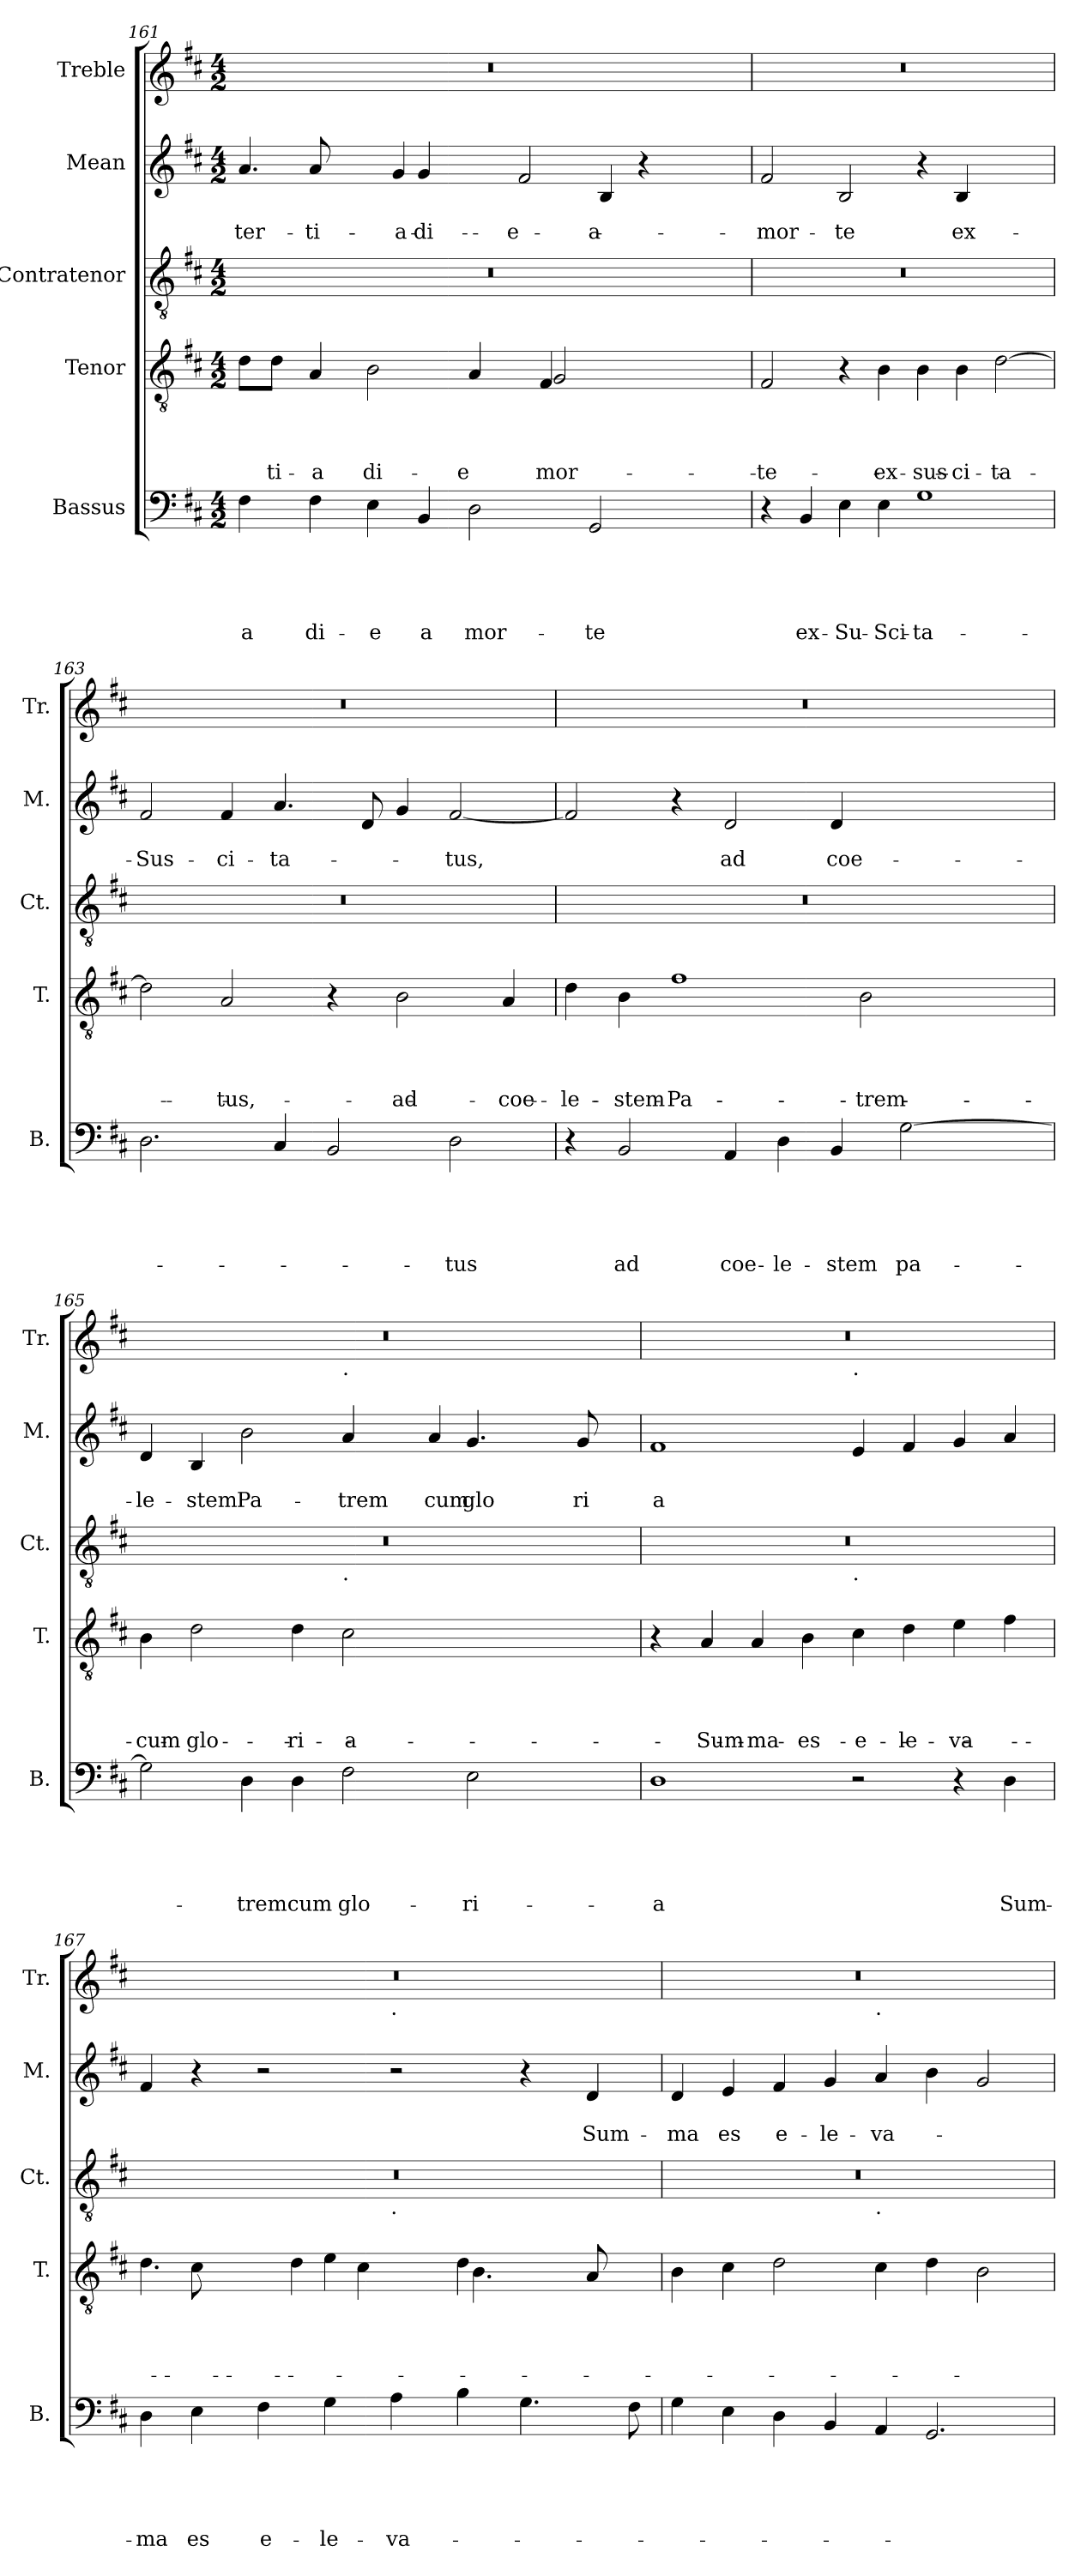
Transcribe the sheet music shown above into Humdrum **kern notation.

**kern	**text	**text	**text	**text	**text	**kern	**text	**text	**text	**text	**kern	**kern	**text	**text	**kern
*part5	*part5	*part5	*part5	*part5	*part5	*part4	*part4	*part4	*part4	*part4	*part3	*part2	*part2	*part2	*part1
*staff5	*staff5	*staff5	*staff5	*staff5	*staff5	*staff4	*staff4	*staff4	*staff4	*staff4	*staff3	*staff2	*staff2	*staff2	*staff1
*I"Bassus	*	*	*	*	*	*I"Tenor	*	*	*	*	*I"Contratenor	*I"Mean	*	*	*I"Treble
*I'B.	*	*	*	*	*	*I'T.	*	*	*	*	*I'Ct.	*I'M.	*	*	*I'Tr.
!!LO:PB:g=z
*clefF4	*	*	*	*	*	*clefGv2	*	*	*	*	*clefGv2	*clefG2	*	*	*clefG2
*k[f#c#]	*	*	*	*	*	*k[f#c#]	*	*	*	*	*k[f#c#]	*k[f#c#]	*	*	*k[f#c#]
*D:	*	*	*	*	*	*D:	*	*	*	*	*D:	*D:	*	*	*D:
*M4/2	*	*	*	*	*	*M4/2	*	*	*	*	*M4/2	*M4/2	*	*	*M4/2
=161	=161	=161	=161	=161	=161	=161	=161	=161	=161	=161	=161	=161	=161	=161	=161
!	!	!	!	!	!LO:LY:b	!	!	!	!	!	!	!	!	!LO:LY:b	!
*	*	*	*	*	*	*^	*	*	*	*	*	*^	*	*	*
*	*	*	*	*	*	*	*^	*	*	*	*	*	*	*^	*	*	*
*	*	*	*	*	*	*	*	*^	*	*	*	*	*	*	*	*^	*	*	*
4F#\	.	.	.	.	-a	32ryy	8d\L	1ryy	1ryy	.	.	.	.	0r	4.a/	4ryy	2.ryy	1ryy	.	ter-	0r
.	.	.	.	.	.	8ryy	.	.	.	.	.	.	.	.	.	.	.	.	.	.	.
!	!	!	!	!	!	!	!	!	!	!	!	!	!LO:LY:b	!	!	!	!	!	!	!	!
.	.	.	.	.	.	.	8d\J	.	.	.	.	.	ti-	.	.	.	.	.	.	.	.
.	.	.	.	.	.	32ryy	.	.	.	.	.	.	.	.	.	.	.	.	.	.	.
.	.	.	.	.	.	1ryy	.	.	.	.	.	.	.	.	.	.	.	.	.	.	.
!	!	!	!	!	!LO:LY:b	!	!	!	!	!	!	!	!LO:LY:b:rj	!	!	!	!	!	!	!LO:LY:b	!
4F#\	.	.	.	.	di-	.	4A/	.	.	.	.	.	-a	.	.	8a/	.	.	.	-ti-	.
.	.	.	.	.	.	.	.	.	.	.	.	.	.	.	16.ryy	4ryy	.	.	.	.	.
.	.	.	.	.	.	.	.	.	.	.	.	.	.	.	1ryy	.	.	.	.	.	.
!	!	!	!	!	!LO:LY:b	!	!	!	!	!	!	!	!LO:LY:b	!	!	!	!	!	!	!	!
4E\	.	.	.	.	-e	.	2B\	.	.	.	.	.	di-	.	.	.	.	.	.	.	.
!	!	!	!	!	!	!	!	!	!	!	!	!	!	!	!	!	!	!	!	!LO:LY:b:rj	!
.	.	.	.	.	.	.	.	.	.	.	.	.	.	.	.	4g/	.	.	.	-a	.
!	!	!	!	!	!LO:LY:b	!	!	!	!	!	!	!	!	!	!	!	!	!	!	!LO:LY:b	!
4BB/	.	.	.	.	a	.	.	.	.	.	.	.	.	.	.	.	4g/	.	.	di-	.
.	.	.	.	.	.	.	.	.	.	.	.	.	.	.	.	2ryy	.	.	.	.	.
!	!	!	!	!	!LO:LY:b	!	!	!	!	!	!	!	!LO:LY:b	!	!	!	!	!	!	!	!
2D\	.	.	.	.	mor-	.	4A/	4ryy	4ryy	.	.	.	-e	.	.	.	4ryy	2ryy	.	.	.
.	.	.	.	.	.	2ryy	.	.	.	.	.	.	.	.	.	.	.	.	.	.	.
!	!	!	!	!	!	!	!	!	!	!	!	!	!	!	!	!	!	!	!	!LO:LY:b	!
.	.	.	.	.	.	.	8ryy	16.ryy	16.ryy	.	.	.	.	.	.	.	2f#/	.	.	-e	.
!	!	!	!	!	!	!	!	!	!	!	!	!	!LO:LY:b	!	!	!	!	!	!	!	!
!	!	!	!	!	!	!	!	!	!	!	!	!	!LO:LY:b	!	!	!	!	!	!	!	!
.	.	.	.	.	.	.	.	4F#/	2G/	.	.	.	mor-	.	.	.	.	.	.	.	.
.	.	.	.	.	.	.	32ryy	.	.	.	.	.	.	.	.	8ryy	.	.	.	.	.
.	.	.	.	.	.	.	2ryy	.	.	.	.	.	.	.	.	.	.	.	.	.	.
.	.	.	.	.	.	.	.	.	.	.	.	.	.	.	2ryy	.	.	.	.	.	.
!	!	!	!	!	!LO:LY:b	!	!	!	!	!	!	!	!	!	!	!	!	!	!	!	!
2GG/	.	.	.	.	-te	.	.	.	.	.	.	.	.	.	.	32ryy	.	8ryy	.	.	.
!	!	!	!	!	!	!	!	!	!	!	!	!	!	!	!	!	!	!	!	!LO:LY:b	!
.	.	.	.	.	.	.	.	.	.	.	.	.	.	.	.	4B/	.	.	.	a	.
.	.	.	.	.	.	.	.	8ryy	.	.	.	.	.	.	.	.	.	.	.	.	.
.	.	.	.	.	.	.	.	.	.	.	.	.	.	.	.	.	.	32ryy	.	.	.
.	.	.	.	.	.	.	.	.	.	.	.	.	.	.	.	.	.	4r	.	.	.
.	.	.	.	.	.	4ryy	.	.	.	.	.	.	.	.	.	.	.	.	.	.	.
.	.	.	.	.	.	.	.	32ryy	.	.	.	.	.	.	.	.	.	.	.	.	.
.	.	.	.	.	.	.	.	4ryy	.	.	.	.	.	.	.	.	16.ryy	.	.	.	.
.	.	.	.	.	.	.	.	.	.	.	.	.	.	.	.	16.ryy	.	.	.	.	.
.	.	.	.	.	.	.	.	.	8ryy	.	.	.	.	.	.	.	8ryy	.	.	.	.
.	.	.	.	.	.	.	.	.	.	.	.	.	.	.	.	8ryy	.	.	.	.	.
.	.	.	.	.	.	.	16.ryy	.	.	.	.	.	.	.	.	.	.	16.ryy	.	.	.
.	.	.	.	.	.	16ryy	.	.	.	.	.	.	.	.	.	.	.	.	.	.	.
.	.	.	.	.	.	.	.	.	32ryy	.	.	.	.	.	32ryy	.	32ryy	.	.	.	.
*	*	*	*	*	*	*	*	*	*	*	*	*	*	*	*	*	*v	*v	*	*	*
=162	=162	=162	=162	=162	=162	=162	=162	=162	=162	=162	=162	=162	=162	=162	=162	=162	=162	=162	=162	=162
!	!	!	!	!	!	!	!	!	!	!	!	!	!LO:LY:b	!	!	!	!	!	!LO:LY:b	!
*	*	*	*	*	*	*v	*v	*v	*v	*	*	*	*	*	*v	*v	*v	*	*	*
4r	.	.	.	.	.	2F#/	.	.	.	-te	0r	2f#/	.	mor-	0r
!	!	!	!	!	!LO:LY:b	!	!	!	!	!	!	!	!	!	!
4BB/	.	.	.	.	ex-	.	.	.	.	.	.	.	.	.	.
!	!	!	!	!	!LO:LY:b	!	!	!	!	!	!	!	!	!LO:LY:b	!
4E\	.	.	.	.	-Su-	4r	.	.	.	.	.	2B/	.	-te	.
!	!	!	!	!	!LO:LY:b	!	!	!	!	!LO:LY:b	!	!	!	!	!
4E\	.	.	.	.	-Sci-	4B\	.	.	.	ex-	.	.	.	.	.
!	!	!	!	!	!LO:LY:b	!	!	!	!	!LO:LY:b:rj	!	!	!	!	!
1G	.	.	.	.	-ta-	4B\	.	.	.	-sus-	.	4r	.	.	.
!	!	!	!	!	!	!	!	!	!	!LO:LY:b	!	!	!	!LO:LY:b	!
.	.	.	.	.	.	4B\	.	.	.	-ci-	.	4B/	.	ex-	.
!	!	!	!	!	!	!	!	!	!	!LO:LY:b	!	!	!	!	!
.	.	.	.	.	.	[>2d\	.	.	.	-ta-	.	2ryy	.	.	.
=163	=163	=163	=163	=163	=163	=163	=163	=163	=163	=163	=163	=163	=163	=163	=163
!	!	!	!	!	!	!	!	!	!	!	!	!	!	!LO:LY:b	!
2.D\	.	.	.	.	.	2d\]	.	.	.	.	0r	2f#/	.	-Sus-	0r
!	!	!	!	!	!	!	!	!	!	!LO:LY:b	!	!	!	!LO:LY:b	!
.	.	.	.	.	.	2A/	.	.	.	-tus,	.	4f#/	.	-ci-	.
!	!	!	!	!	!	!	!	!	!	!	!	!	!	!LO:LY:b	!
4C#/	.	.	.	.	.	.	.	.	.	.	.	4.a/	.	-ta-	.
2BB/	.	.	.	.	.	4r	.	.	.	.	.	.	.	.	.
.	.	.	.	.	.	.	.	.	.	.	.	8d/	.	.	.
!	!	!	!	!	!	!	!	!	!	!LO:LY:b	!	!	!	!	!
.	.	.	.	.	.	2B\	.	.	.	ad	.	4g/	.	.	.
!	!	!	!	!	!LO:LY:b	!	!	!	!	!	!	!	!	!LO:LY:b	!
2D\	.	.	.	.	-tus	.	.	.	.	.	.	[<2f#/	.	-tus,	.
!	!	!	!	!	!	!	!	!	!	!LO:LY:b	!	!	!	!	!
.	.	.	.	.	.	4A/	.	.	.	coe-	.	.	.	.	.
=164	=164	=164	=164	=164	=164	=164	=164	=164	=164	=164	=164	=164	=164	=164	=164
!	!	!	!	!	!	!	!	!	!	!LO:LY:b	!	!	!	!	!
*	*	*	*	*	*	*^	*	*	*	*	*	*	*	*	*
4r	.	.	.	.	.	4d\	1ryy	.	.	.	-le-	0r	2f#/]	.	.	0r
!	!	!	!	!	!LO:LY:b	!	!	!	!	!	!LO:LY:b	!	!	!	!	!
2BB/	.	.	.	.	ad	4B\	.	.	.	.	-stem	.	.	.	.	.
!	!	!	!	!	!	!	!	!	!	!	!LO:LY:b	!	!	!	!	!
.	.	.	.	.	.	1f#	.	.	.	.	Pa-	.	4r	.	.	.
!	!	!	!	!	!LO:LY:b	!	!	!	!	!	!	!	!	!	!LO:LY:b	!
4AA/	.	.	.	.	coe-	.	.	.	.	.	.	.	2d/	.	ad	.
!	!	!	!	!	!LO:LY:b	!	!	!	!	!	!	!	!	!	!	!
4D\	.	.	.	.	-le-	.	4ryy	.	.	.	.	.	.	.	.	.
!	!	!	!	!	!LO:LY:b:rj	!	!	!	!	!	!	!	!	!	!LO:LY:b	!
4BB/	.	.	.	.	-stem	.	16.ryy	.	.	.	.	.	4d/	.	coe-	.
!	!	!	!	!	!	!	!	!	!	!	!LO:LY:b	!	!	!	!	!
.	.	.	.	.	.	.	2B\	.	.	.	-trem	.	.	.	.	.
!	!	!	!	!	!LO:LY:b	!	!	!	!	!	!	!	!	!	!	!
[<2G\	.	.	.	.	pa-	8ryy	.	.	.	.	.	.	2ryy	.	.	.
.	.	.	.	.	.	32ryy	.	.	.	.	.	.	.	.	.	.
.	.	.	.	.	.	4ryy	.	.	.	.	.	.	.	.	.	.
.	.	.	.	.	.	.	8ryy	.	.	.	.	.	.	.	.	.
.	.	.	.	.	.	16.ryy	.	.	.	.	.	.	.	.	.	.
.	.	.	.	.	.	.	32ryy	.	.	.	.	.	.	.	.	.
!!LO:LB:g=z
=165	=165	=165	=165	=165	=165	=165	=165	=165	=165	=165	=165	=165	=165	=165	=165	=165
!	!	!	!	!	!	!	!	!	!	!	!	!	!	!	!	!LO:TX:a:t=16s
!	!	!	!	!	!	!	!	!	!	!	!LO:LY:b	!	!	!	!LO:LY:b	!
*	*	*	*	*	*	*	*	*	*	*	*	*^	*^	*	*	*^
*	*	*	*	*	*	*	*	*	*	*	*	*	*	*	*^	*	*	*	*
*	*	*	*	*	*	*v	*v	*	*	*	*	*	*	*	*	*^	*	*	*	*
2G\]	.	.	.	.	.	4B\	.	.	.	cum	0r	1ryy	4d/	1ryy	1.ryy	1ryy	.	-le-	0r	1ryy
!	!	!	!	!	!	!	!	!	!	!LO:LY:b	!	!	!	!	!	!	!	!LO:LY:b	!	!
.	.	.	.	.	.	2d\	.	.	.	glo-	.	.	4B/	.	.	.	.	-stem	.	.
!	!	!	!	!	!LO:LY:b	!	!	!	!	!	!	!	!	!	!	!	!	!LO:LY:b	!	!
4D\	.	.	.	.	-trem	.	.	.	.	.	.	.	2b\	.	.	.	.	Pa-	.	.
!	!	!	!	!	!LO:LY:b	!	!	!	!	!LO:LY:b	!	!	!	!	!	!	!	!	!	!
4D\	.	.	.	.	cum	4d\	.	.	.	-ri-	.	.	.	.	.	.	.	.	.	.
!	!	!	!	!	!	!	!	!	!	!	!	!	!	!	!	!	!	!	!	!LO:TX:b:t=.
!	!	!	!	!	!	!	!	!	!	!	!	!LO:TX:b:t=.	!	!	!	!	!	!	!	!
!	!	!	!	!	!LO:LY:b	!	!	!	!	!LO:LY:b	!	!	!	!	!	!	!	!LO:LY:b	!	!
2F#\	.	.	.	.	glo-	2c#\	.	.	.	-a	.	1ryy	4a/	4ryy	.	2ryy	.	-trem	.	1ryy
.	.	.	.	.	.	.	.	.	.	.	.	.	32ryy	16.ryy	.	.	.	.	.	.
.	.	.	.	.	.	.	.	.	.	.	.	.	2ryy	.	.	.	.	.	.	.
!	!	!	!	!	!	!	!	!	!	!	!	!	!	!	!	!	!	!LO:LY:b	!	!
.	.	.	.	.	.	.	.	.	.	.	.	.	.	4a/	.	.	.	cum	.	.
!	!	!	!	!	!LO:LY:b	!	!	!	!	!	!	!	!	!	!	!	!	!LO:LY:b	!	!
2E\	.	.	.	.	-ri-	2ryy	.	.	.	.	.	.	.	.	4.g/	4ryy	.	glo-	.	.
.	.	.	.	.	.	.	.	.	.	.	.	.	.	32ryy	.	.	.	.	.	.
.	.	.	.	.	.	.	.	.	.	.	.	.	.	4.ryy	.	.	.	.	.	.
.	.	.	.	.	.	.	.	.	.	.	.	.	.	.	.	16.ryy	.	.	.	.
.	.	.	.	.	.	.	.	.	.	.	.	.	8..ryy	.	.	.	.	.	.	.
!	!	!	!	!	!	!	!	!	!	!	!	!	!	!	!	!	!	!LO:LY:b	!	!
.	.	.	.	.	.	.	.	.	.	.	.	.	.	.	.	8g/	.	-ri-	.	.
.	.	.	.	.	.	.	.	.	.	.	.	.	.	.	32ryy	.	.	.	.	.
.	.	.	.	.	.	.	.	.	.	.	.	.	.	.	16.ryy	.	.	.	.	.
.	.	.	.	.	.	.	.	.	.	.	.	.	.	.	.	32ryy	.	.	.	.
=166	=166	=166	=166	=166	=166	=166	=166	=166	=166	=166	=166	=166	=166	=166	=166	=166	=166	=166	=166	=166
!	!	!	!	!	!LO:LY:b	!	!	!	!	!	!	!	!	!	!	!	!	!LO:LY:b:rj	!	!
*	*	*	*	*	*	*	*	*	*	*	*	*	*v	*v	*v	*v	*	*	*	*
1D	.	.	.	.	-a	4r	.	.	.	.	0r	1ryy	1f#	.	-a	0r	1ryy
!	!	!	!	!	!	!	!	!	!	!LO:LY:b	!	!	!	!	!	!	!
.	.	.	.	.	.	4A/	.	.	.	Sum-	.	.	.	.	.	.	.
!	!	!	!	!	!	!	!	!	!	!LO:LY:b:rj	!	!	!	!	!	!	!
.	.	.	.	.	.	4A/	.	.	.	-ma	.	.	.	.	.	.	.
!	!	!	!	!	!	!	!	!	!	!LO:LY:b	!	!	!	!	!	!	!
.	.	.	.	.	.	4B\	.	.	.	es	.	.	.	.	.	.	.
!	!	!	!	!	!	!	!	!	!	!	!	!	!	!	!	!	!LO:TX:b:t=.
!	!	!	!	!	!	!	!	!	!	!	!	!LO:TX:b:t=.	!	!	!	!	!
!	!	!	!	!	!	!	!	!	!	!LO:LY:b	!	!	!	!	!	!	!
2r	.	.	.	.	.	4c#\	.	.	.	e-	.	1ryy	4e/	.	.	.	1ryy
!	!	!	!	!	!	!	!	!	!	!LO:LY:b	!	!	!	!	!	!	!
.	.	.	.	.	.	4d\	.	.	.	-le-	.	.	4f#/	.	.	.	.
!	!	!	!	!	!	!	!	!	!	!LO:LY:b	!	!	!	!	!	!	!
4r	.	.	.	.	.	4e\	.	.	.	-va-	.	.	4g/	.	.	.	.
!	!	!	!	!	!LO:LY:b	!	!	!	!	!	!	!	!	!	!	!	!
4D\	.	.	.	.	Sum-	4f#\	.	.	.	.	.	.	4a/	.	.	.	.
=167	=167	=167	=167	=167	=167	=167	=167	=167	=167	=167	=167	=167	=167	=167	=167	=167	=167
!	!	!	!	!	!LO:LY:b	!	!	!	!	!	!	!	!	!	!	!	!
*	*	*	*	*	*	*^	*	*	*	*	*	*	*	*	*	*	*
*	*	*	*	*	*	*	*^	*	*	*	*	*	*	*	*	*	*	*
*	*	*	*	*	*	*	*	*^	*	*	*	*	*	*	*	*	*	*	*
4D\	.	.	.	.	-ma	4.d\	4ryy	2.ryy	1ryy	.	.	.	.	0r	1ryy	4f#/	.	.	0r	1ryy
!	!	!	!	!	!LO:LY:b	!	!	!	!	!	!	!	!	!	!	!	!	!	!	!
4E\	.	.	.	.	es	.	8c#\	.	.	.	.	.	.	.	.	4r	.	.	.	.
.	.	.	.	.	.	8ryy	4ryy	.	.	.	.	.	.	.	.	.	.	.	.	.
!	!	!	!	!	!LO:LY:b	!	!	!	!	!	!	!	!	!	!	!	!	!	!	!
4F#\	.	.	.	.	e-	1.ryy	.	.	.	.	.	.	.	.	.	2r	.	.	.	.
.	.	.	.	.	.	.	4d\	.	.	.	.	.	.	.	.	.	.	.	.	.
!	!	!	!	!	!LO:LY:b	!	!	!	!	!	!	!	!	!	!	!	!	!	!	!
4G\	.	.	.	.	-le-	.	.	4e\	.	.	.	.	.	.	.	.	.	.	.	.
.	.	.	.	.	.	.	4c#\	.	.	.	.	.	.	.	.	.	.	.	.	.
!	!	!	!	!	!	!	!	!	!	!	!	!	!	!	!	!	!	!	!	!LO:TX:b:t=.
!	!	!	!	!	!	!	!	!	!	!	!	!	!	!	!LO:TX:b:t=.	!	!	!	!	!
!	!	!	!	!	!LO:LY:b	!	!	!	!	!	!	!	!	!	!	!	!	!	!	!
4A\	.	.	.	.	-va-	.	.	8ryy	4ryy	.	.	.	.	.	1ryy	2r	.	.	.	1ryy
.	.	.	.	.	.	.	8ryy	2..ryy	.	.	.	.	.	.	.	.	.	.	.	.
4B\	.	.	.	.	.	.	32ryy	.	4d\	.	.	.	.	.	.	.	.	.	.	.
.	.	.	.	.	.	.	4.B\	.	.	.	.	.	.	.	.	.	.	.	.	.
4.G\	.	.	.	.	.	.	.	.	4ryy	.	.	.	.	.	.	4r	.	.	.	.
.	.	.	.	.	.	.	8ryy	.	.	.	.	.	.	.	.	.	.	.	.	.
!	!	!	!	!	!	!	!	!	!	!	!	!	!	!	!	!	!	!LO:LY:b	!	!
.	.	.	.	.	.	.	.	.	8A/	.	.	.	.	.	.	4d/	.	Sum-	.	.
.	.	.	.	.	.	.	8..ryy	.	.	.	.	.	.	.	.	.	.	.	.	.
8F#\	.	.	.	.	.	.	.	.	8ryy	.	.	.	.	.	.	.	.	.	.	.
=168	=168	=168	=168	=168	=168	=168	=168	=168	=168	=168	=168	=168	=168	=168	=168	=168	=168	=168	=168	=168
!	!	!	!	!	!	!	!	!	!	!	!	!	!	!	!	!	!	!LO:LY:b	!	!
*	*	*	*	*	*	*v	*v	*v	*v	*	*	*	*	*	*	*	*	*	*	*
4G\	.	.	.	.	.	4B\	.	.	.	.	0r	1ryy	4d/	.	-ma	0r	1ryy
!	!	!	!	!	!	!	!	!	!	!	!	!	!	!	!LO:LY:b	!	!
4E\	.	.	.	.	.	4c#\	.	.	.	.	.	.	4e/	.	es	.	.
!	!	!	!	!	!	!	!	!	!	!	!	!	!	!	!LO:LY:b	!	!
4D\	.	.	.	.	.	2d\	.	.	.	.	.	.	4f#/	.	e-	.	.
!	!	!	!	!	!	!	!	!	!	!	!	!	!	!	!LO:LY:b	!	!
4BB/	.	.	.	.	.	.	.	.	.	.	.	.	4g/	.	-le-	.	.
!	!	!	!	!	!	!	!	!	!	!	!	!	!	!	!	!	!LO:TX:b:t=.
!	!	!	!	!	!	!	!	!	!	!	!	!LO:TX:b:t=.	!	!	!	!	!
!	!	!	!	!	!	!	!	!	!	!	!	!	!	!	!LO:LY:b	!	!
4AA/	.	.	.	.	.	4c#\	.	.	.	.	.	1ryy	4a/	.	-va-	.	1ryy
2.GG/	.	.	.	.	.	4d\	.	.	.	.	.	.	4b\	.	.	.	.
.	.	.	.	.	.	2B\	.	.	.	.	.	.	2g/	.	.	.	.
*	*	*	*	*	*	*	*	*	*	*	*v	*v	*	*	*	*v	*v
=	=	=	=	=	=	=	=	=	=	=	=	=	=	=	=
*-	*-	*-	*-	*-	*-	*-	*-	*-	*-	*-	*-	*-	*-	*-	*-
